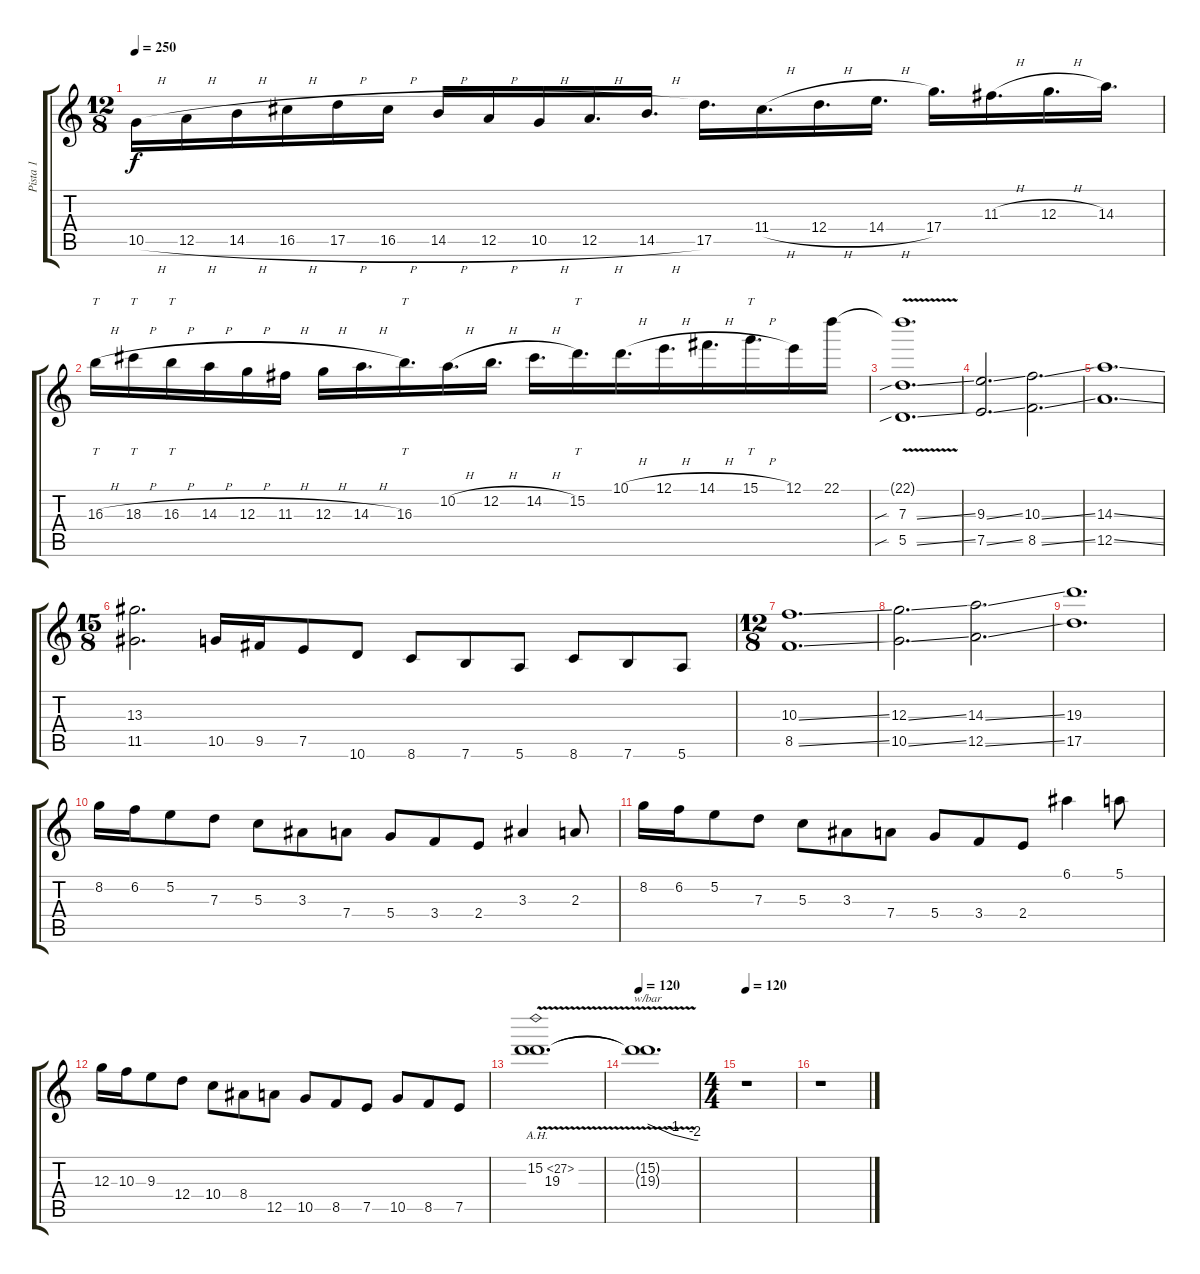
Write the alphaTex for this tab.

\track ("Pista 1" "Pista 1") {instrument distortionguitar}
\staff {score tabs}
\tuning (E4 B3 G3 D3 A2 E2) {hide}
\ts (12 8)
\tempo 250
\clef g2
\ks c
10.5{h}.16{dy f} 12.5{h}.16 14.5{h}.16 16.5{h}.16 17.5{h}.16 16.5{h}.16 14.5{h}.16 12.5{h}.16 10.5{h}.16 12.5{h}.16{d} 14.5{h}.16{d} 17.5.16{d} 11.4{h}.16{d} 12.4{h}.16{d} 14.4{h}.16{d} 17.4.16{d} 11.3{h}.16{d} 12.3{h}.16{d} 14.3.16{d} |
16.3{h}.16{tt} 18.3{h}.16{tt} 16.3{h}.16{tt} 14.3{h}.16 12.3{h}.16 11.3{h}.16 12.3{h}.16 14.3{h}.16{d} 16.3.16{tt d} 10.2{h}.16{d} 12.2{h}.16{d} 14.2{h}.16{d} 15.2.16{tt d} 10.1{h}.16{d} 12.1{h}.16{d beam merge} 14.1{h}.16{d} 15.1{h}.16{tt d} 12.1.16 22.1.16 |
(22.1{v t} 7.3{sib ss} 5.5{sib ss}).1{d} |
(9.3{ss} 7.5{ss}).2{d} (10.3{ss} 8.5{ss}).2{d} |
(14.3{ss} 12.5{ss}).1{d} |
\ts (15 8)
(13.3 11.5).2{d} 10.5.16 9.5.16 7.5.8 10.6.8 8.6.8 7.6.8 5.6.8 8.6.8 7.6.8 5.6.8 |
\ts (12 8)
(10.3{ss} 8.5{ss}).1{d} |
(12.3{ss} 10.5{ss}).2{d} (14.3{ss} 12.5{ss}).2{d} |
(19.3 17.5).1{d} |
8.2.16 6.2.16 5.2.8 7.3.8 5.3.8 3.3.8 7.4.8 5.4.8 3.4.8 2.4.8 3.3.4 2.3.8 |
8.2.16 6.2.16 5.2.8 7.3.8 5.3.8 3.3.8 7.4.8 5.4.8 3.4.8 2.4.8 6.1.4 5.1.8 |
12.3.16 10.3.16 9.3.8 12.4.8 10.4.8 8.4.8 12.5.8 10.5.8 8.5.8 7.5.8 10.5.8 8.5.8 7.5.8 |
(15.2{ah 12 v} 19.3).1{d} |
\tempo 120
(15.2{t} 19.3{t}).1{d tbe (custom default 0 0 30 -4 56 -8 60 -8)} |
\ts (4 4)
\tempo 120
r.1 |
r.1
